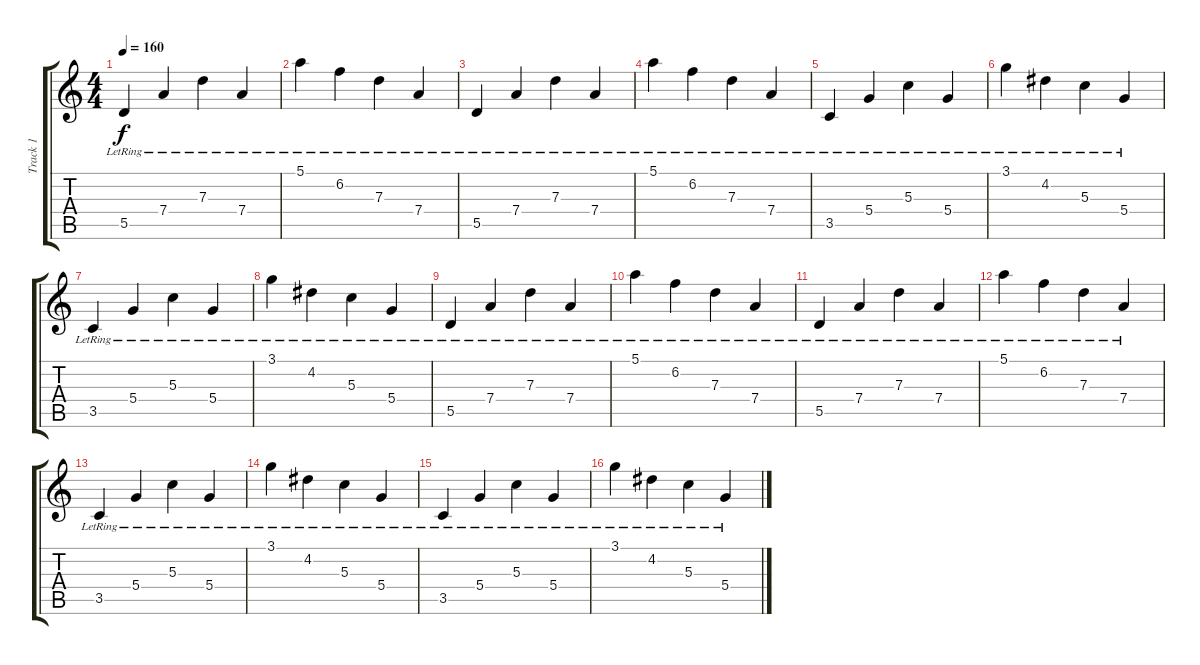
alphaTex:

\track ("Track 1" "Track 1") {instrument electricguitarjazz}
\staff {score tabs}
\tuning (E4 B3 G3 D3 A2 E2) {hide}
\ts (4 4)
\tempo 160
\clef g2
\ks c
5.5{lr}.4{dy f} 7.4{lr}.4 7.3{lr}.4 7.4{lr}.4 |
5.1{lr}.4 6.2{lr}.4 7.3{lr}.4 7.4{lr}.4 |
5.5{lr}.4 7.4{lr}.4 7.3{lr}.4 7.4{lr}.4 |
5.1{lr}.4 6.2{lr}.4 7.3{lr}.4 7.4{lr}.4 |
3.5{lr}.4 5.4{lr}.4 5.3{lr}.4 5.4{lr}.4 |
3.1{lr}.4 4.2{lr}.4 5.3{lr}.4 5.4{lr}.4 |
3.5{lr}.4 5.4{lr}.4 5.3{lr}.4 5.4{lr}.4 |
3.1{lr}.4 4.2{lr}.4 5.3{lr}.4 5.4{lr}.4 |
5.5{lr}.4 7.4{lr}.4 7.3{lr}.4 7.4{lr}.4 |
5.1{lr}.4 6.2{lr}.4 7.3{lr}.4 7.4{lr}.4 |
5.5{lr}.4 7.4{lr}.4 7.3{lr}.4 7.4{lr}.4 |
5.1{lr}.4 6.2{lr}.4 7.3{lr}.4 7.4{lr}.4 |
3.5{lr}.4 5.4{lr}.4 5.3{lr}.4 5.4{lr}.4 |
3.1{lr}.4 4.2{lr}.4 5.3{lr}.4 5.4{lr}.4 |
3.5{lr}.4 5.4{lr}.4 5.3{lr}.4 5.4{lr}.4 |
3.1{lr}.4 4.2{lr}.4 5.3{lr}.4 5.4{lr}.4
